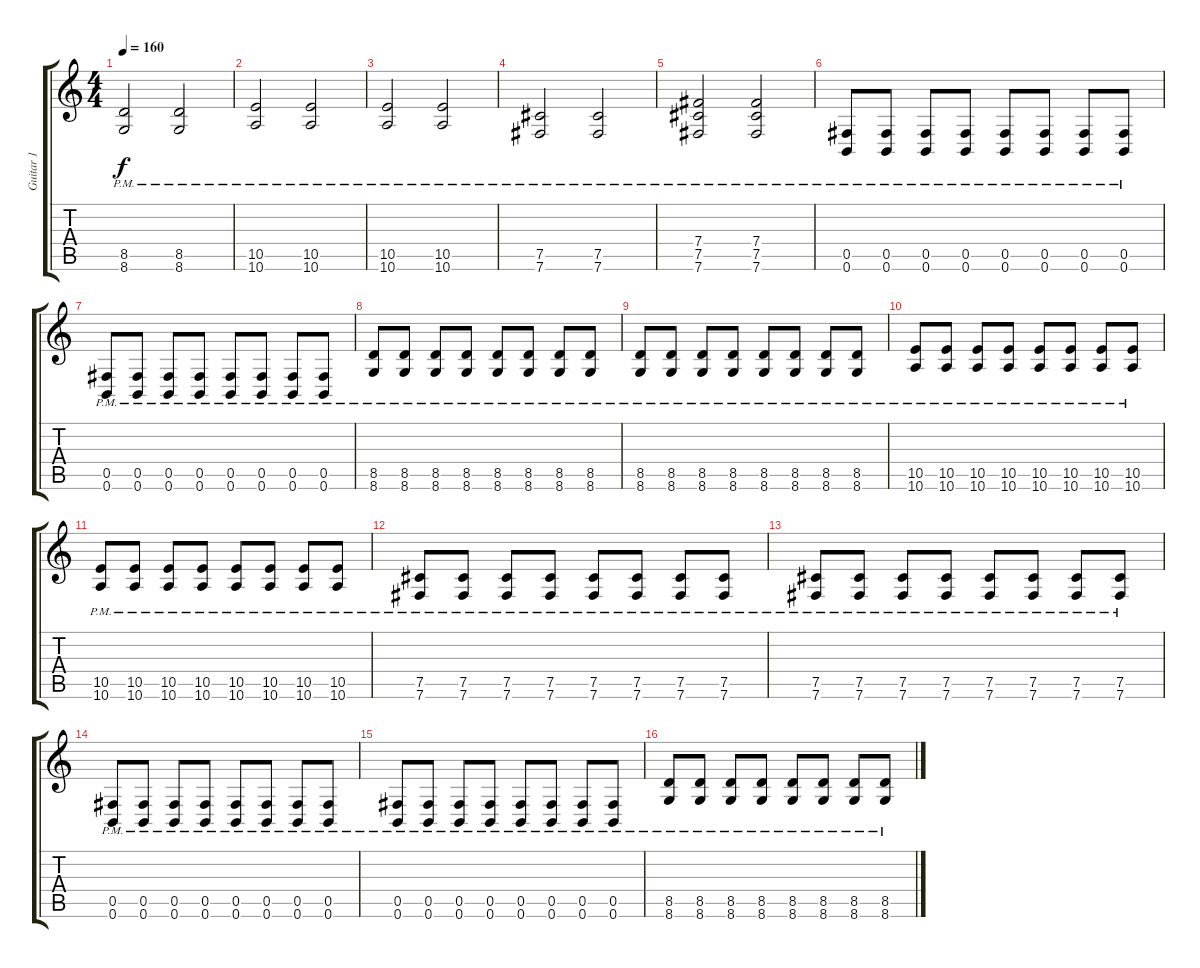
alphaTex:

\track ("Guitar 1" "Guitar 1") {instrument distortionguitar}
\staff {score tabs}
\tuning (Db4 Ab3 E3 B2 Gb2 B1) {hide}
\ts (4 4)
\tempo 160
\clef g2
\ks c
(8.5{pm} 8.6{pm}).2{dy f} (8.5{pm} 8.6{pm}).2 |
(10.5{pm} 10.6{pm}).2 (10.5{pm} 10.6{pm}).2 |
(10.5{pm} 10.6{pm}).2 (10.5{pm} 10.6{pm}).2 |
(7.5{pm} 7.6{pm}).2 (7.5{pm} 7.6{pm}).2 |
(7.4{pm} 7.5{pm} 7.6{pm}).2 (7.4{pm} 7.5{pm} 7.6{pm}).2 |
(0.5{pm} 0.6{pm}).8 (0.5{pm} 0.6{pm}).8 (0.5{pm} 0.6{pm}).8 (0.5{pm} 0.6{pm}).8 (0.5{pm} 0.6{pm}).8 (0.5{pm} 0.6{pm}).8 (0.5{pm} 0.6{pm}).8 (0.5{pm} 0.6{pm}).8 |
(0.5{pm} 0.6{pm}).8 (0.5{pm} 0.6{pm}).8 (0.5{pm} 0.6{pm}).8 (0.5{pm} 0.6{pm}).8 (0.5{pm} 0.6{pm}).8 (0.5{pm} 0.6{pm}).8 (0.5{pm} 0.6{pm}).8 (0.5{pm} 0.6{pm}).8 |
(8.5{pm} 8.6{pm}).8 (8.5{pm} 8.6{pm}).8 (8.5{pm} 8.6{pm}).8 (8.5{pm} 8.6{pm}).8 (8.5{pm} 8.6{pm}).8 (8.5{pm} 8.6{pm}).8 (8.5{pm} 8.6{pm}).8 (8.5{pm} 8.6{pm}).8 |
(8.5{pm} 8.6{pm}).8 (8.5{pm} 8.6{pm}).8 (8.5{pm} 8.6{pm}).8 (8.5{pm} 8.6{pm}).8 (8.5{pm} 8.6{pm}).8 (8.5{pm} 8.6{pm}).8 (8.5{pm} 8.6{pm}).8 (8.5{pm} 8.6{pm}).8 |
(10.5{pm} 10.6{pm}).8 (10.5{pm} 10.6{pm}).8 (10.5{pm} 10.6{pm}).8 (10.5{pm} 10.6{pm}).8 (10.5{pm} 10.6{pm}).8 (10.5{pm} 10.6{pm}).8 (10.5{pm} 10.6{pm}).8 (10.5{pm} 10.6{pm}).8 |
(10.5{pm} 10.6{pm}).8 (10.5{pm} 10.6{pm}).8 (10.5{pm} 10.6{pm}).8 (10.5{pm} 10.6{pm}).8 (10.5{pm} 10.6{pm}).8 (10.5{pm} 10.6{pm}).8 (10.5{pm} 10.6{pm}).8 (10.5{pm} 10.6{pm}).8 |
(7.5{pm} 7.6{pm}).8 (7.5{pm} 7.6{pm}).8 (7.5{pm} 7.6{pm}).8 (7.5{pm} 7.6{pm}).8 (7.5{pm} 7.6{pm}).8 (7.5{pm} 7.6{pm}).8 (7.5{pm} 7.6{pm}).8 (7.5{pm} 7.6{pm}).8 |
(7.5{pm} 7.6{pm}).8 (7.5{pm} 7.6{pm}).8 (7.5{pm} 7.6{pm}).8 (7.5{pm} 7.6{pm}).8 (7.5{pm} 7.6{pm}).8 (7.5{pm} 7.6{pm}).8 (7.5{pm} 7.6{pm}).8 (7.5{pm} 7.6{pm}).8 |
(0.5{pm} 0.6{pm}).8 (0.5{pm} 0.6{pm}).8 (0.5{pm} 0.6{pm}).8 (0.5{pm} 0.6{pm}).8 (0.5{pm} 0.6{pm}).8 (0.5{pm} 0.6{pm}).8 (0.5{pm} 0.6{pm}).8 (0.5{pm} 0.6{pm}).8 |
(0.5{pm} 0.6{pm}).8 (0.5{pm} 0.6{pm}).8 (0.5{pm} 0.6{pm}).8 (0.5{pm} 0.6{pm}).8 (0.5{pm} 0.6{pm}).8 (0.5{pm} 0.6{pm}).8 (0.5{pm} 0.6{pm}).8 (0.5{pm} 0.6{pm}).8 |
(8.5{pm} 8.6{pm}).8 (8.5{pm} 8.6{pm}).8 (8.5{pm} 8.6{pm}).8 (8.5{pm} 8.6{pm}).8 (8.5{pm} 8.6{pm}).8 (8.5{pm} 8.6{pm}).8 (8.5{pm} 8.6{pm}).8 (8.5{pm} 8.6{pm}).8
